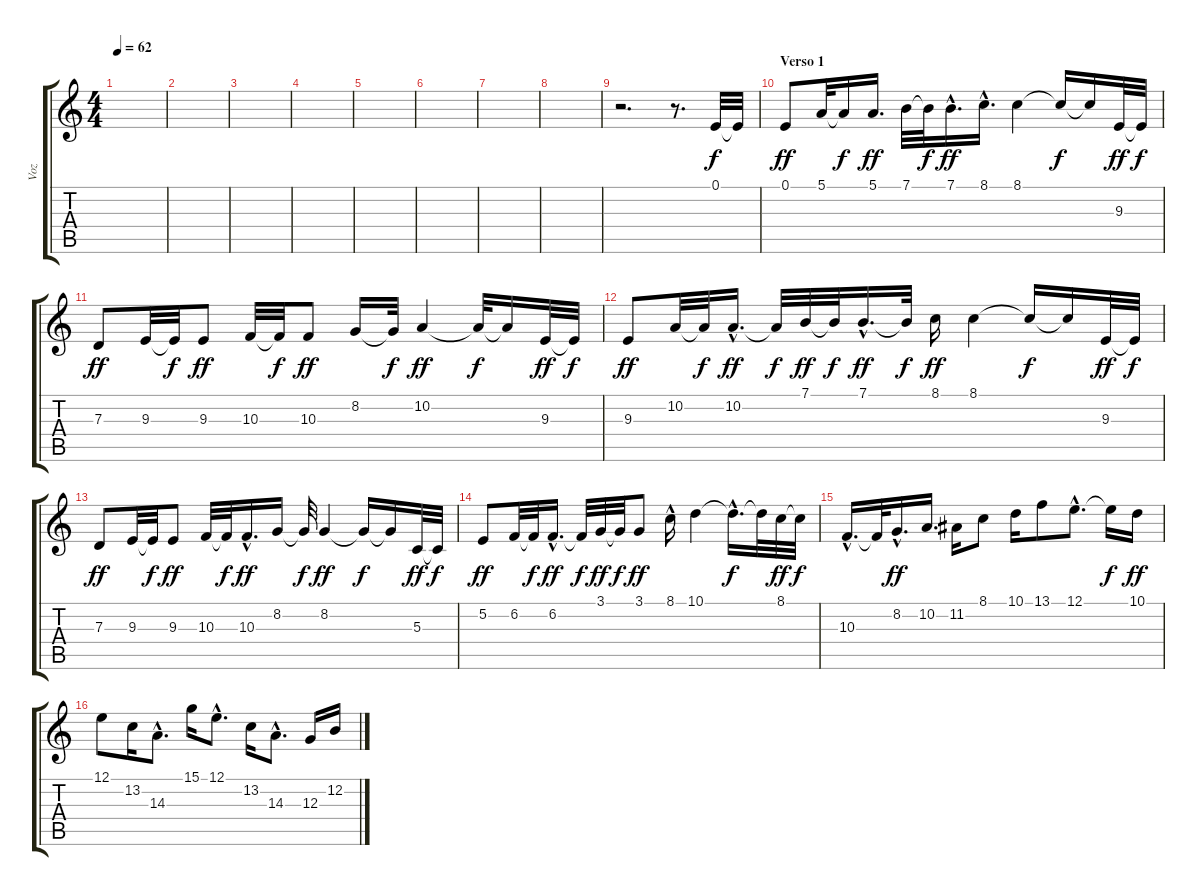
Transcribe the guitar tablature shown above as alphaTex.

\track ("Voz" "Voz") {instrument lead1square}
\staff {score tabs}
\tuning (E4 B3 G3 D3 A2 E2) {hide}
\ts (4 4)
\tempo 62
\clef g2
\ks c
|
|
|
|
|
|
|
|
r.2{d} r.8{d} 0.1.32 0.1{t}.32{dy f} |
\section ("" "Verso 1")
0.1.8{dy ff} 5.1.32 5.1{t}.16{dy f} 5.1.16{d dy ff} 7.1.32 7.1{t}.32{dy f} 7.1{hac}.16{d dy ff} 8.1{hac}.16{d} 8.1.4 8.1{t}.16{dy f} 8.1{t}.16 9.3.32{dy ff} 9.3{t}.32{dy f} |
7.3.8{dy ff} 9.3.32 9.3{t}.32{dy f} 9.3.8{dy ff} 10.3.32 10.3{t}.32{dy f} 10.3.8{dy ff} 8.2.16 8.2{t}.32{dy f} 10.2.4{dy ff} 10.2{t}.32{dy f} 10.2{t}.16 9.3.32{dy ff} 9.3{t}.32{dy f} |
9.3.8{dy ff} 10.2.32 10.2{t}.32{dy f} 10.2{hac}.16{d dy ff} 10.2{t}.32{dy f} 7.1.32{dy ff} 7.1{t}.32{dy f} 7.1{hac}.16{d dy ff} 7.1{t}.32{dy f} 8.1.16{dy ff} 8.1.4 8.1{t}.16{dy f} 8.1{t}.16 9.3.32{dy ff} 9.3{t}.32{dy f} |
7.3.8{dy ff} 9.3.32 9.3{t}.32{dy f} 9.3.8{dy ff} 10.3.32 10.3{t}.32{dy f} 10.3{hac}.16{d dy ff} 8.2.16 8.2{t}.32{dy f} 8.2.4{dy ff} 8.2{t}.16{dy f} 8.2{t}.16 5.3.32{dy ff} 5.3{t}.32{dy f} |
5.2.8{dy ff} 6.2.32 6.2{t}.32{dy f} 6.2{hac}.16{d dy ff} 6.2{t}.32{dy f} 3.1.32{dy ff} 3.1{t}.32{dy f} 3.1.8{dy ff} 8.1{hac}.16 10.1.4 10.1{hac t}.16{d dy f} 10.1{t}.32 8.1.32{dy ff} 8.1{t}.32{dy f} |
10.3{hac}.16{d} 10.3{t}.32 8.2{hac}.16{d dy ff} 10.2.16{d} 11.2.16 8.1.8 10.1.16 13.1.8 12.1{hac}.8{d} 12.1{t}.16{dy f} 10.1.16{dy ff} |
12.1.8 13.2.16 14.3{hac}.8{d} 15.1.16 12.1{hac}.8{d} 13.2.16 14.3{hac}.8{d} 12.3.16 12.2.16
